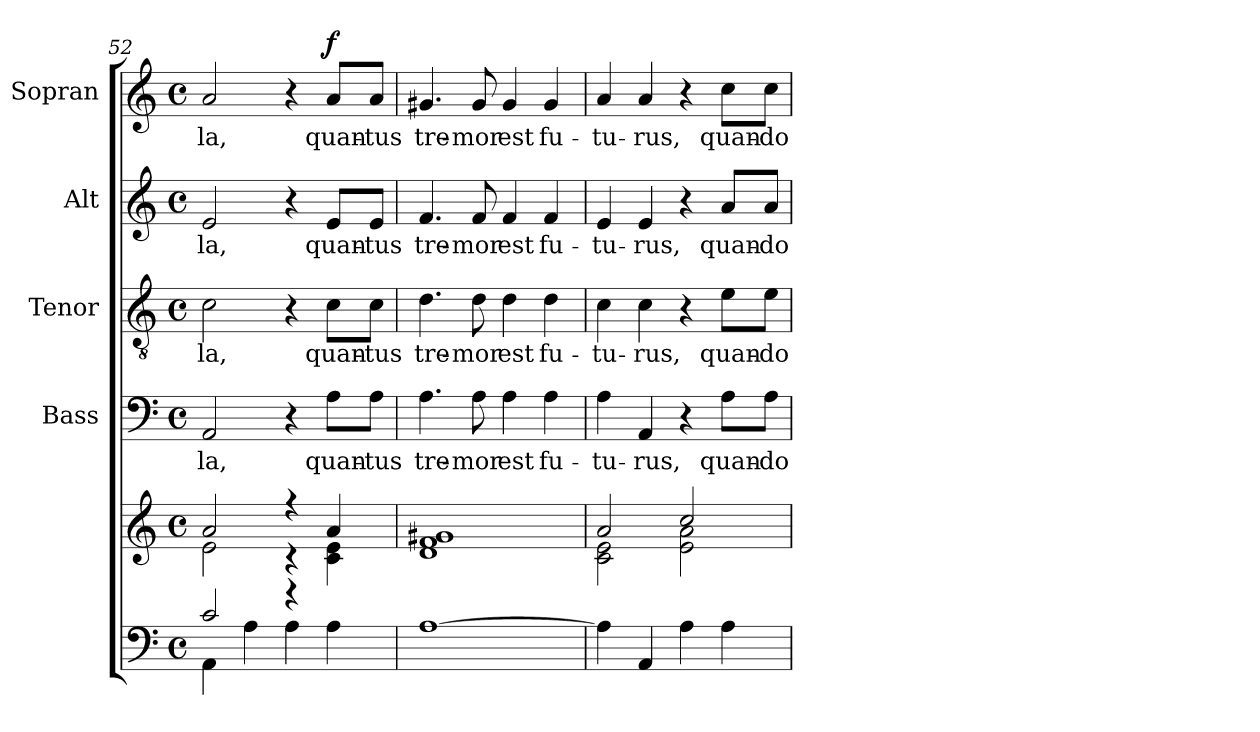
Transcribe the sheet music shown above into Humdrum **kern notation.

**kern	**kern	**kern	**text	**kern	**text	**kern	**text	**kern	**text	**dynam
*part5	*part5	*part4	*part4	*part3	*part3	*part2	*part2	*part1	*part1	*part1
*staff6	*staff5	*staff4	*staff4	*staff3	*staff3	*staff2	*staff2	*staff1	*staff1	*staff1
*	*	*I"Bass	*	*I"Tenor	*	*I"Alt	*	*I"Sopran	*	*
*	*	*I'B.	*	*I'T.	*	*I'A.	*	*I'S.	*	*
*clefF4	*clefG2	*clefF4	*	*clefGv2	*	*clefG2	*	*clefG2	*	*
*k[]	*k[]	*k[]	*	*k[]	*	*k[]	*	*k[]	*	*
*C:	*C:	*C:	*	*C:	*	*C:	*	*C:	*	*
*M4/4	*M4/4	*M4/4	*	*M4/4	*	*M4/4	*	*M4/4	*	*
*met(c)	*met(c)	*met(c)	*	*met(c)	*	*met(c)	*	*met(c)	*	*
=52	=52	=52	=52	=52	=52	=52	=52	=52	=52	=52
*^	*^	*	*	*	*	*	*	*	*	*
!	!	!	!	!	!LO:LY:b	!	!LO:LY:b	!	!LO:LY:b	!	!LO:LY:b	!
2c/	4AA\	2a/	2e\	2AA/	-la,	2c\	-la,	2e/	-la,	2a/	-la,	.
.	4A\	.	.	.	.	.	.	.	.	.	.	.
4rf	4A\	4r	4r	4r	.	4r	.	4r	.	4r	.	.
!	!	!	!	!	!LO:LY:b	!	!LO:LY:b	!	!LO:LY:b	!	!LO:LY:b	!LO:DY:a
4ryy	4A\	4a/	4c\ 4e\	8A\L	quan-	8c\L	quan-	8e/L	quan-	8a/L	quan-	f
!	!	!	!	!	!LO:LY:b	!	!LO:LY:b	!	!LO:LY:b	!	!LO:LY:b	!
.	.	.	.	8A\J	-tus	8c\J	-tus	8e/J	-tus	8a/J	-tus	.
*v	*v	*	*	*	*	*	*	*	*	*	*	*
*	*v	*v	*	*	*	*	*	*	*	*	*
=53	=53	=53	=53	=53	=53	=53	=53	=53	=53	=53
!	!	!	!LO:LY:b	!	!LO:LY:b	!	!LO:LY:b	!	!LO:LY:b	!
[1A	1d 1f 1g#X	4.A\	tre-	4.d\	tre-	4.f/	tre-	4.g#X/	tre-	.
!	!	!	!LO:LY:b	!	!LO:LY:b	!	!LO:LY:b	!	!LO:LY:b	!
.	.	8A\	-mor	8d\	-mor	8f/	-mor	8g#/	-mor	.
!	!	!	!LO:LY:b	!	!LO:LY:b	!	!LO:LY:b	!	!LO:LY:b	!
.	.	4A\	est	4d\	est	4f/	est	4g#/	est	.
!	!	!	!LO:LY:b	!	!LO:LY:b	!	!LO:LY:b	!	!LO:LY:b	!
.	.	4A\	fu-	4d\	fu-	4f/	fu-	4g#/	fu-	.
=54	=54	=54	=54	=54	=54	=54	=54	=54	=54	=54
*	*^	*	*	*	*	*	*	*	*	*
!	!	!	!	!LO:LY:b	!	!LO:LY:b	!	!LO:LY:b	!	!LO:LY:b	!
4A\]	2a/	2c\ 2e\	4A\	-tu-	4c\	-tu-	4e/	-tu-	4a/	-tu-	.
!	!	!	!	!LO:LY:b	!	!LO:LY:b	!	!LO:LY:b	!	!LO:LY:b	!
4AA/	.	.	4AA/	-rus,	4c\	-rus,	4e/	-rus,	4a/	-rus,	.
4A\	2cc/	2e\ 2a\	4r	.	4r	.	4r	.	4r	.	.
!	!	!	!	!LO:LY:b	!	!LO:LY:b	!	!LO:LY:b	!	!LO:LY:b	!
4A\	.	.	8A\L	quan-	8e\L	quan-	8a/L	quan-	8cc\L	quan-	.
!	!	!	!	!LO:LY:b	!	!LO:LY:b	!	!LO:LY:b	!	!LO:LY:b	!
.	.	.	8A\J	-do	8e\J	-do	8a/J	-do	8cc\J	-do	.
*	*v	*v	*	*	*	*	*	*	*	*	*
=	=	=	=	=	=	=	=	=	=	=
*-	*-	*-	*-	*-	*-	*-	*-	*-	*-	*-
